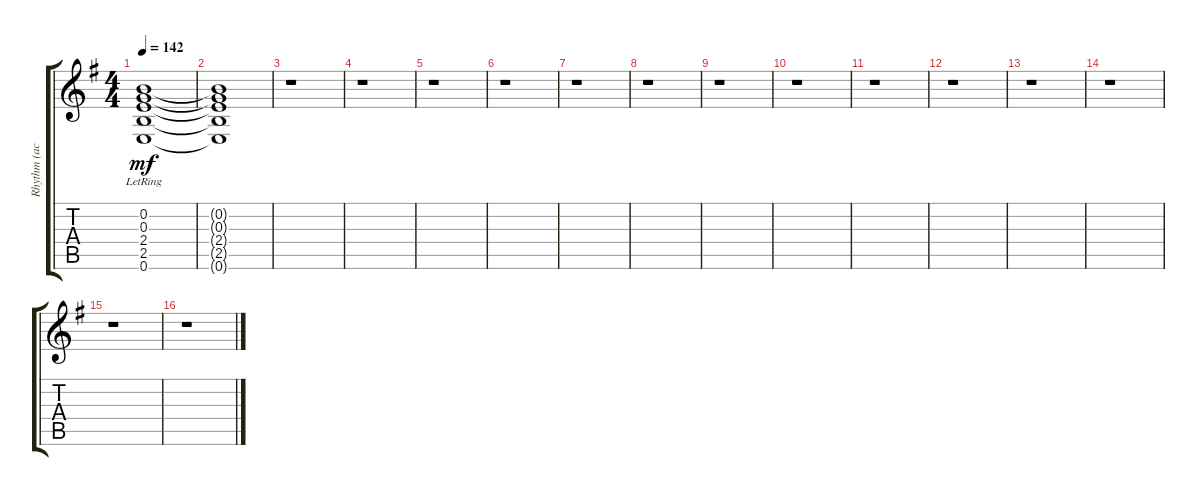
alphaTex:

\track ("Rhythm (acoustic)" "Rhythm (ac") {instrument acousticguitarnylon}
\staff {score tabs}
\tuning (E4 B3 G3 D3 A2 E2) {hide}
\ts (4 4)
\tempo 142
\clef g2
\ks g
(0.2{lr} 0.3{lr} 2.4{lr} 2.5{lr} 0.6{lr}).1{dy mf} |
(0.2{t} 0.3{t} 2.4{t} 2.5{t} 0.6{t}).1 |
r.1 |
r.1 |
r.1 |
r.1 |
r.1 |
r.1 |
r.1 |
r.1 |
r.1 |
r.1 |
r.1 |
r.1 |
r.1 |
r.1
